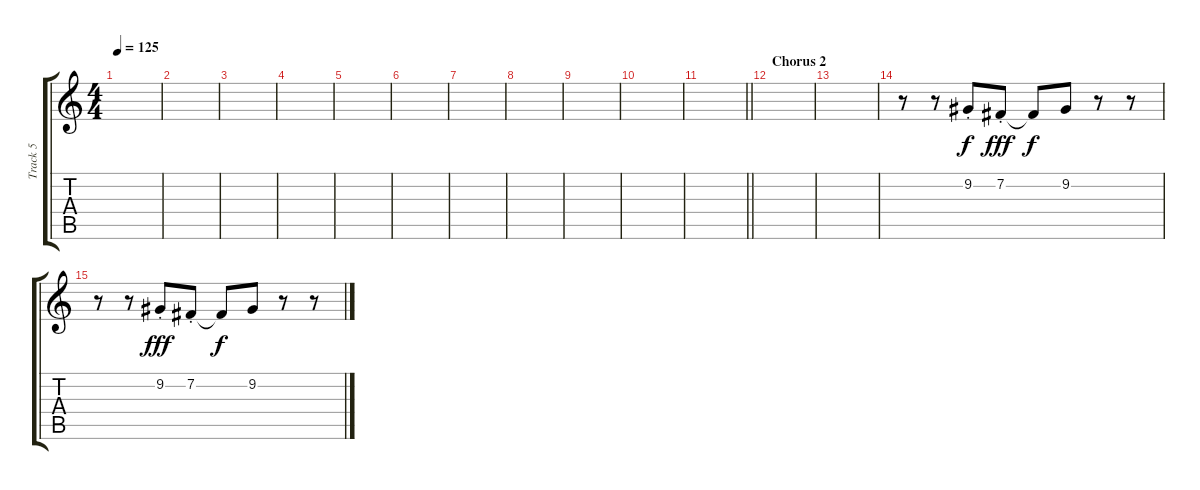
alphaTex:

\track ("Track 5" "Track 5") {instrument clarinet}
\staff {score tabs}
\tuning (E4 B3 G3 D3 A2 E2) {hide}
\ts (4 4)
\tempo 125
\clef g2
\ks c
|
|
|
|
|
|
|
|
|
|
\barLineRight lightlight
|
\section ("" "Chorus 2")
|
|
r.8 r.8 9.2{st}.8{dy f} 7.2{st}.8{dy fff} 7.2{t}.8{dy f} 9.2.8 r.8 r.8 |
r.8 r.8 9.2{st}.8{dy fff} 7.2{st}.8 7.2{t}.8{dy f} 9.2.8 r.8 r.8
